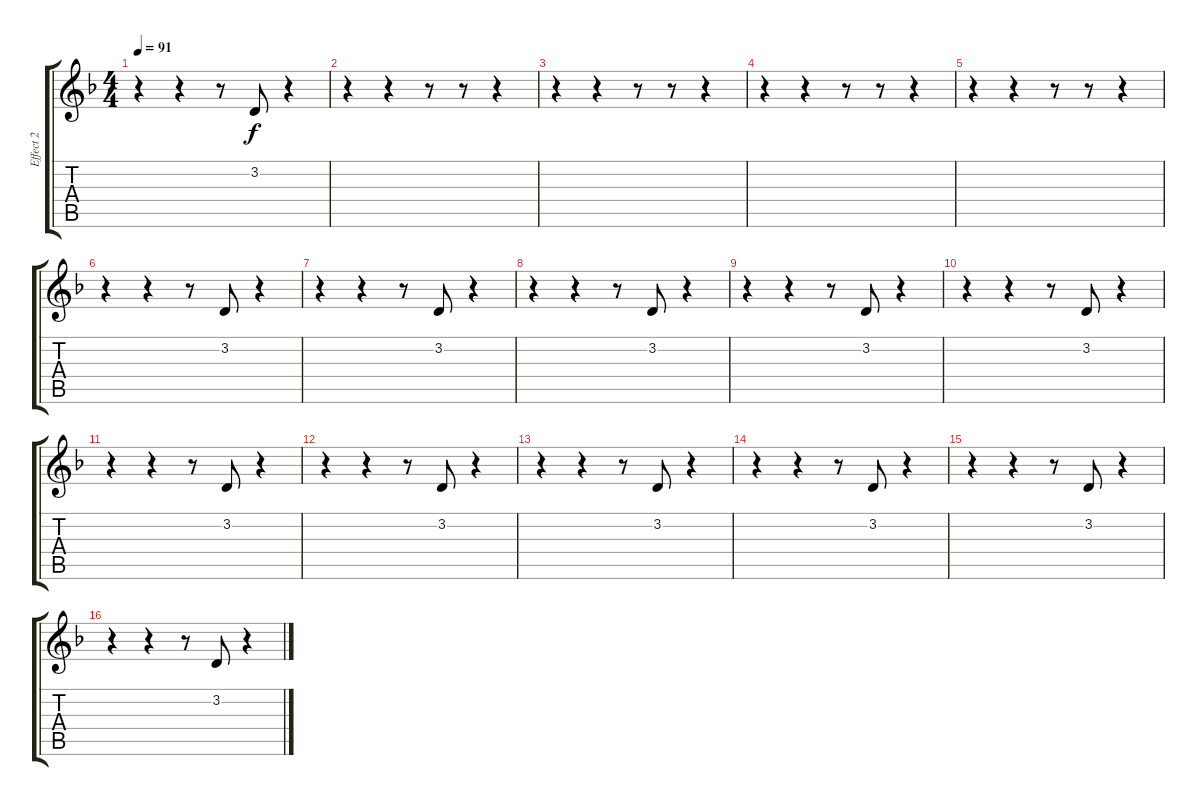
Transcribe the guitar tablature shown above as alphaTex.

\track ("Effect 2" "Effect 2") {instrument reversecymbal}
\staff {score tabs}
\tuning (E4 B3 G3 D3 A2 E2) {hide}
\ts (4 4)
\tempo 91
\clef g2
\ks dminor
r.4{dy f} r.4 r.8 3.2.8 r.4 |
r.4 r.4 r.8 r.8 r.4 |
r.4 r.4 r.8 r.8 r.4 |
r.4 r.4 r.8 r.8 r.4 |
r.4 r.4 r.8 r.8 r.4 |
r.4 r.4 r.8 3.2.8 r.4 |
r.4 r.4 r.8 3.2.8 r.4 |
r.4 r.4 r.8 3.2.8 r.4 |
r.4 r.4 r.8 3.2.8 r.4 |
r.4 r.4 r.8 3.2.8 r.4 |
r.4 r.4 r.8 3.2.8 r.4 |
r.4 r.4 r.8 3.2.8 r.4 |
r.4 r.4 r.8 3.2.8 r.4 |
r.4 r.4 r.8 3.2.8 r.4 |
r.4 r.4 r.8 3.2.8 r.4 |
r.4 r.4 r.8 3.2.8 r.4
